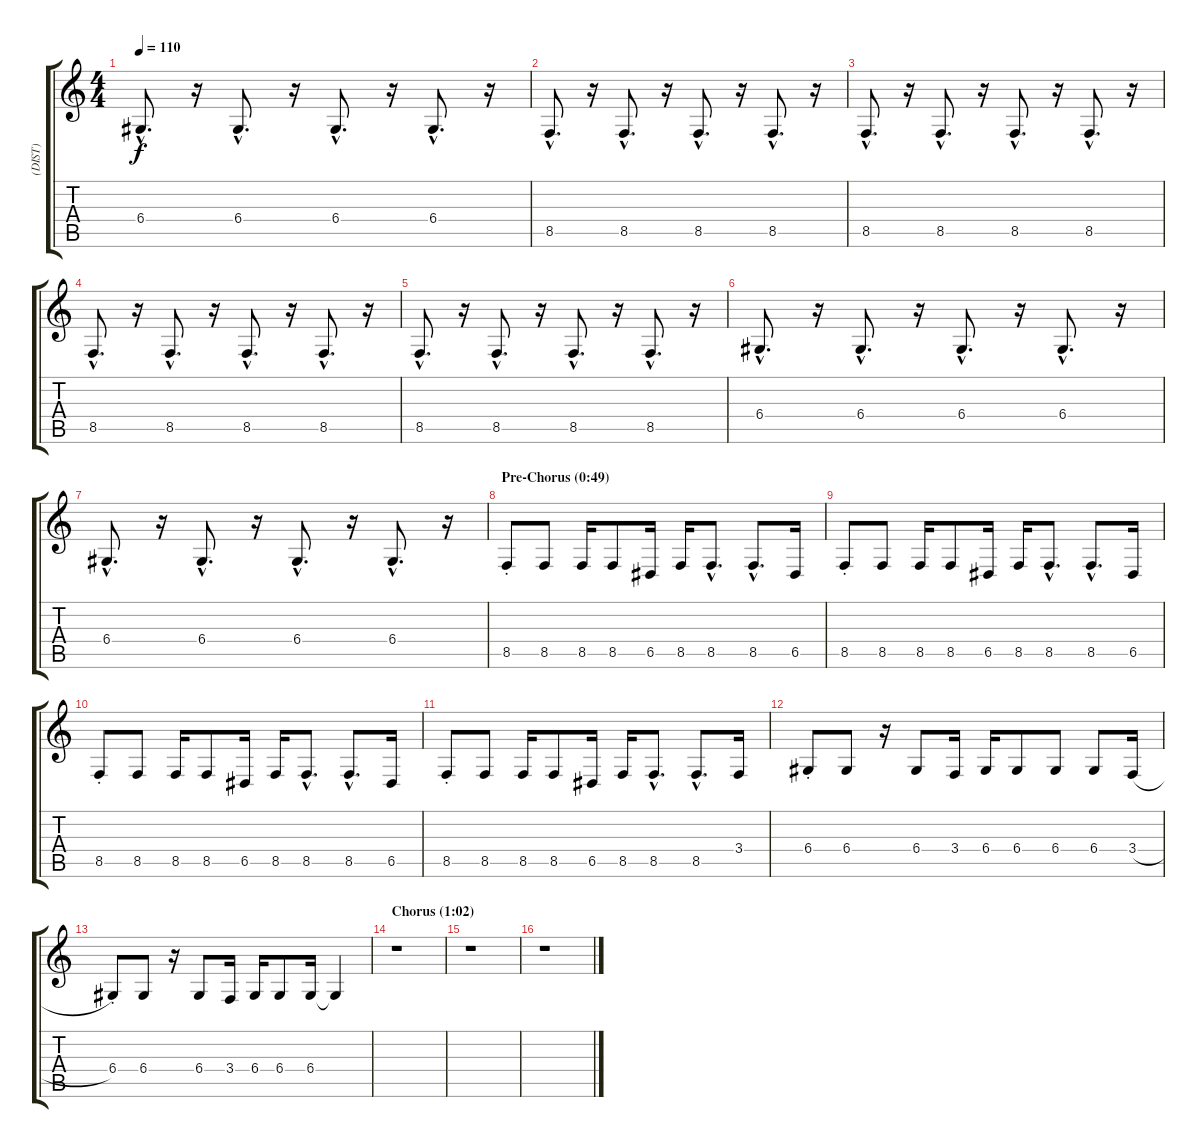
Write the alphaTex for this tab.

\track ("(DIST)" "(DIST)") {instrument reedorgan}
\staff {score tabs}
\tuning (E4 B3 G3 D3 A2 E2) {hide}
\ts (4 4)
\tempo 110
\clef g2
\ks c
6.4{hac}.8{d dy f} r.16 6.4{hac}.8{d} r.16 6.4{hac}.8{d} r.16 6.4{hac}.8{d} r.16 |
8.5{hac}.8{d} r.16 8.5{hac}.8{d} r.16 8.5{hac}.8{d} r.16 8.5{hac}.8{d} r.16 |
8.5{hac}.8{d} r.16 8.5{hac}.8{d} r.16 8.5{hac}.8{d} r.16 8.5{hac}.8{d} r.16 |
8.5{hac}.8{d} r.16 8.5{hac}.8{d} r.16 8.5{hac}.8{d} r.16 8.5{hac}.8{d} r.16 |
8.5{hac}.8{d} r.16 8.5{hac}.8{d} r.16 8.5{hac}.8{d} r.16 8.5{hac}.8{d} r.16 |
6.4{hac}.8{d} r.16 6.4{hac}.8{d} r.16 6.4{hac}.8{d} r.16 6.4{hac}.8{d} r.16 |
6.4{hac}.8{d} r.16 6.4{hac}.8{d} r.16 6.4{hac}.8{d} r.16 6.4{hac}.8{d} r.16 |
\section ("" "Pre-Chorus (0:49)")
8.5{st}.8 8.5.8 8.5.16 8.5.8 6.5.16 8.5.16 8.5{hac}.8{d} 8.5{hac}.8{d} 6.5.16 |
8.5{st}.8 8.5.8 8.5.16 8.5.8 6.5.16 8.5.16 8.5{hac}.8{d} 8.5{hac}.8{d} 6.5.16 |
8.5{st}.8 8.5.8 8.5.16 8.5.8 6.5.16 8.5.16 8.5{hac}.8{d} 8.5{hac}.8{d} 6.5.16 |
8.5{st}.8 8.5.8 8.5.16 8.5.8 6.5.16 8.5.16 8.5{hac}.8{d} 8.5{hac}.8{d} 3.4.16 |
6.4{st}.8 6.4.8 r.16 6.4.8 3.4.16 6.4.16 6.4.8 6.4.8 6.4.8 3.4{h}.16 |
6.4{st}.8 6.4.8 r.16 6.4.8 3.4.16 6.4.16 6.4.8 6.4.16 6.4{t}.4 |
\section ("" "Chorus (1:02)")
r.1 |
r.1 |
r.1
